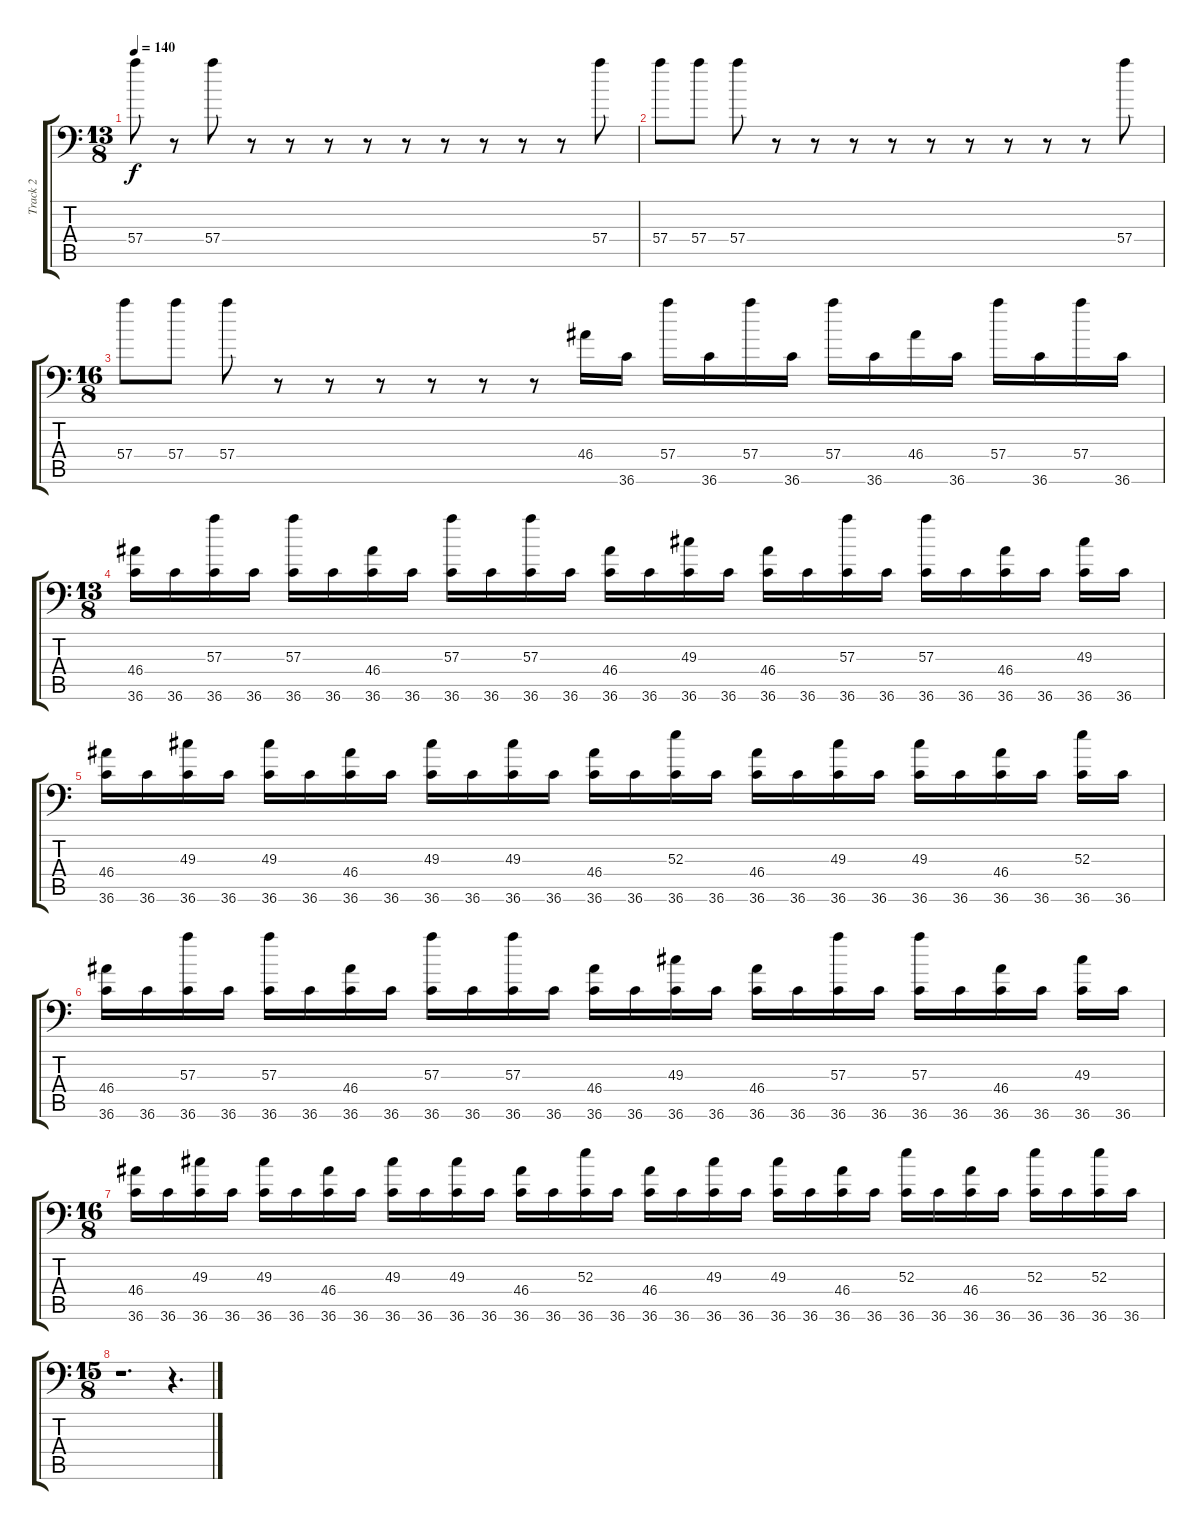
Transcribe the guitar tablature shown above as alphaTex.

\track ("Track 2" "Track 2") {instrument acousticgrandpiano}
\staff {score tabs}
\tuning (C-1 C-1 C-1 C-1 C-1 C-1) {hide}
\ts (13 8)
\tempo 140
\clef f4
\ks c
57.4.8{dy f} r.8 57.4.8 r.8 r.8 r.8 r.8 r.8 r.8 r.8 r.8 r.8 57.4.8 |
57.4.8 57.4.8 57.4.8 r.8 r.8 r.8 r.8 r.8 r.8 r.8 r.8 r.8 57.4.8 |
\ts (16 8)
57.4.8 57.4.8 57.4.8 r.8 r.8 r.8 r.8 r.8 r.8 46.4.16 36.6.16 57.4.16 36.6.16 57.4.16 36.6.16 57.4.16 36.6.16 46.4.16 36.6.16 57.4.16 36.6.16 57.4.16 36.6.16 |
\ts (13 8)
(46.4 36.6).16 36.6.16 (57.3 36.6).16 36.6.16 (57.3 36.6).16 36.6.16 (46.4 36.6).16 36.6.16 (57.3 36.6).16 36.6.16 (57.3 36.6).16 36.6.16 (46.4 36.6).16 36.6.16 (49.3 36.6).16 36.6.16 (46.4 36.6).16 36.6.16 (57.3 36.6).16 36.6.16 (57.3 36.6).16 36.6.16 (46.4 36.6).16 36.6.16 (49.3 36.6).16 36.6.16 |
(46.4 36.6).16 36.6.16 (49.3 36.6).16 36.6.16 (49.3 36.6).16 36.6.16 (46.4 36.6).16 36.6.16 (49.3 36.6).16 36.6.16 (49.3 36.6).16 36.6.16 (46.4 36.6).16 36.6.16 (52.3 36.6).16 36.6.16 (46.4 36.6).16 36.6.16 (49.3 36.6).16 36.6.16 (49.3 36.6).16 36.6.16 (46.4 36.6).16 36.6.16 (52.3 36.6).16 36.6.16 |
(46.4 36.6).16 36.6.16 (57.3 36.6).16 36.6.16 (57.3 36.6).16 36.6.16 (46.4 36.6).16 36.6.16 (57.3 36.6).16 36.6.16 (57.3 36.6).16 36.6.16 (46.4 36.6).16 36.6.16 (49.3 36.6).16 36.6.16 (46.4 36.6).16 36.6.16 (57.3 36.6).16 36.6.16 (57.3 36.6).16 36.6.16 (46.4 36.6).16 36.6.16 (49.3 36.6).16 36.6.16 |
\ts (16 8)
(46.4 36.6).16 36.6.16 (49.3 36.6).16 36.6.16 (49.3 36.6).16 36.6.16 (46.4 36.6).16 36.6.16 (49.3 36.6).16 36.6.16 (49.3 36.6).16 36.6.16 (46.4 36.6).16 36.6.16 (52.3 36.6).16 36.6.16 (46.4 36.6).16 36.6.16 (49.3 36.6).16 36.6.16 (49.3 36.6).16 36.6.16 (46.4 36.6).16 36.6.16 (52.3 36.6).16 36.6.16 (46.4 36.6).16 36.6.16 (52.3 36.6).16 36.6.16 (52.3 36.6).16 36.6.16 |
\ts (15 8)
r.1{d} r.4{d}
